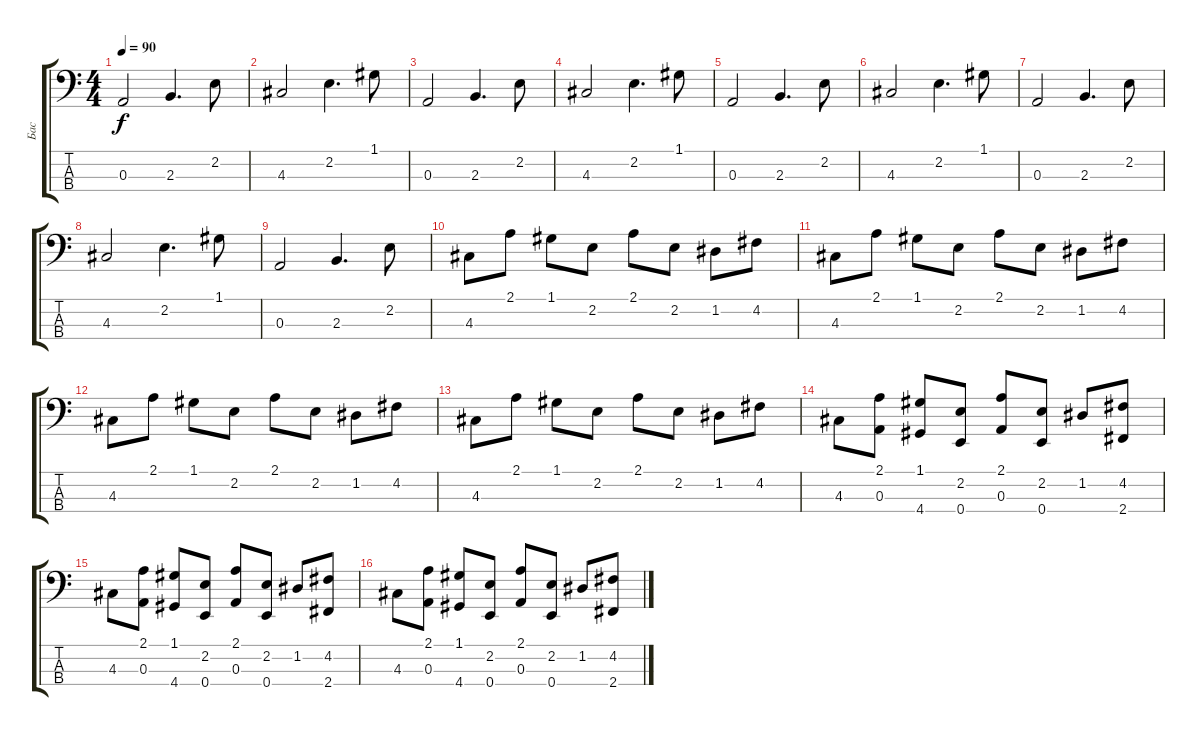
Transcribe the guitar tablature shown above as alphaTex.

\track ("Бас" "Бас") {instrument slapbass2}
\staff {score tabs}
\tuning (G2 D2 A1 E1) {hide}
\ts (4 4)
\tempo 90
\clef f4
\ks c
0.3.2{dy f} 2.3.4{d} 2.2.8 |
4.3.2 2.2.4{d} 1.1.8 |
0.3.2 2.3.4{d} 2.2.8 |
4.3.2 2.2.4{d} 1.1.8 |
0.3.2 2.3.4{d} 2.2.8 |
4.3.2 2.2.4{d} 1.1.8 |
0.3.2 2.3.4{d} 2.2.8 |
4.3.2 2.2.4{d} 1.1.8 |
0.3.2 2.3.4{d} 2.2.8 |
4.3.8 2.1.8 1.1.8 2.2.8 2.1.8 2.2.8 1.2.8 4.2.8 |
4.3.8 2.1.8 1.1.8 2.2.8 2.1.8 2.2.8 1.2.8 4.2.8 |
4.3.8 2.1.8 1.1.8 2.2.8 2.1.8 2.2.8 1.2.8 4.2.8 |
4.3.8 2.1.8 1.1.8 2.2.8 2.1.8 2.2.8 1.2.8 4.2.8 |
4.3.8 (2.1 0.3).8 (1.1 4.4).8 (2.2 0.4).8 (2.1 0.3).8 (2.2 0.4).8 1.2.8 (4.2 2.4).8 |
4.3.8 (2.1 0.3).8 (1.1 4.4).8 (2.2 0.4).8 (2.1 0.3).8 (2.2 0.4).8 1.2.8 (4.2 2.4).8 |
4.3.8 (2.1 0.3).8 (1.1 4.4).8 (2.2 0.4).8 (2.1 0.3).8 (2.2 0.4).8 1.2.8 (4.2 2.4).8
